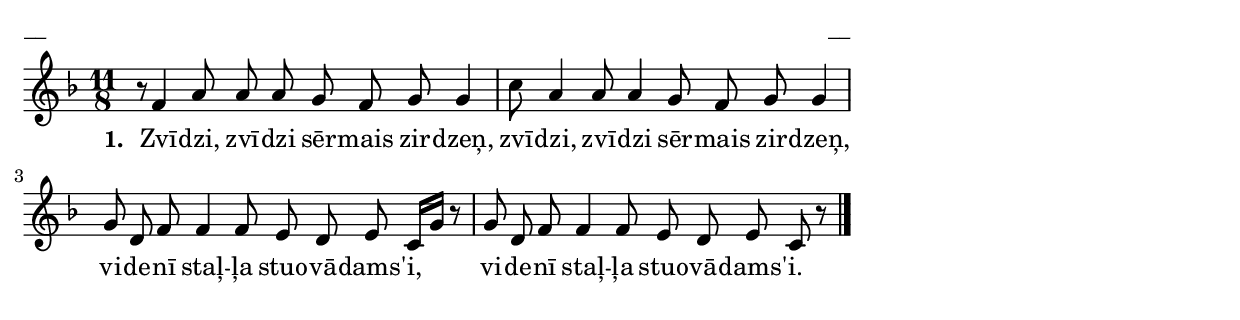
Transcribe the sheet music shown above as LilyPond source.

\version "2.13.18"
\paper {
line-width = 14\cm
left-margin = 0.4\cm
between-system-padding = 0.1\cm
between-system-space = 0.1\cm
}
% SBTZK, p.142
\layout {
indent = #0
ragged-last = ##f
}


voiceA = \relative c' {
\clef "treble"
\key f \major
\time 11/8
r8 f4 a8 a a g f g g4 | c8 a4 a8 a4 g8 f g g4 |
g8 d f f4 f8 e d e c16 [g'] r8 | g8 d f f4 f8 e d e c r \bar"|."
}

lyricA = \lyricmode {
\set stanza = "1. "
Zvī -- dzi, zvī -- dzi sēr -- mais zir -- dzeņ, zvī -- dzi, zvī -- dzi sēr -- mais zir -- dzeņ,
vi -- de -- nī staļ -- ļa stuo -- vā -- dams' -- i, vi -- de -- nī staļ -- ļa stuo -- vā -- dams' -- i.
}

fullScore = <<
%\new ChordNames { \chordsA }
\new Staff {
<<
\new Voice = "voiceA" { \oneVoice \autoBeamOff \voiceA }
\lyricsto "voiceA" \new Lyrics  \lyricA
%R\new Voice = "voiceB" { \voiceTwo \autoBeamOff \voiceB }
>>
}
>>



\score {
\fullScore
\header { piece = "__" opus = "__" }
}
\markup { \with-color #(x11-color 'white) \sans \smaller "__" }
\score {
\unfoldRepeats
\fullScore
\midi {
\context { \Staff \remove "Staff_performer" }
\context { \Voice \consists "Staff_performer" }
}
}


